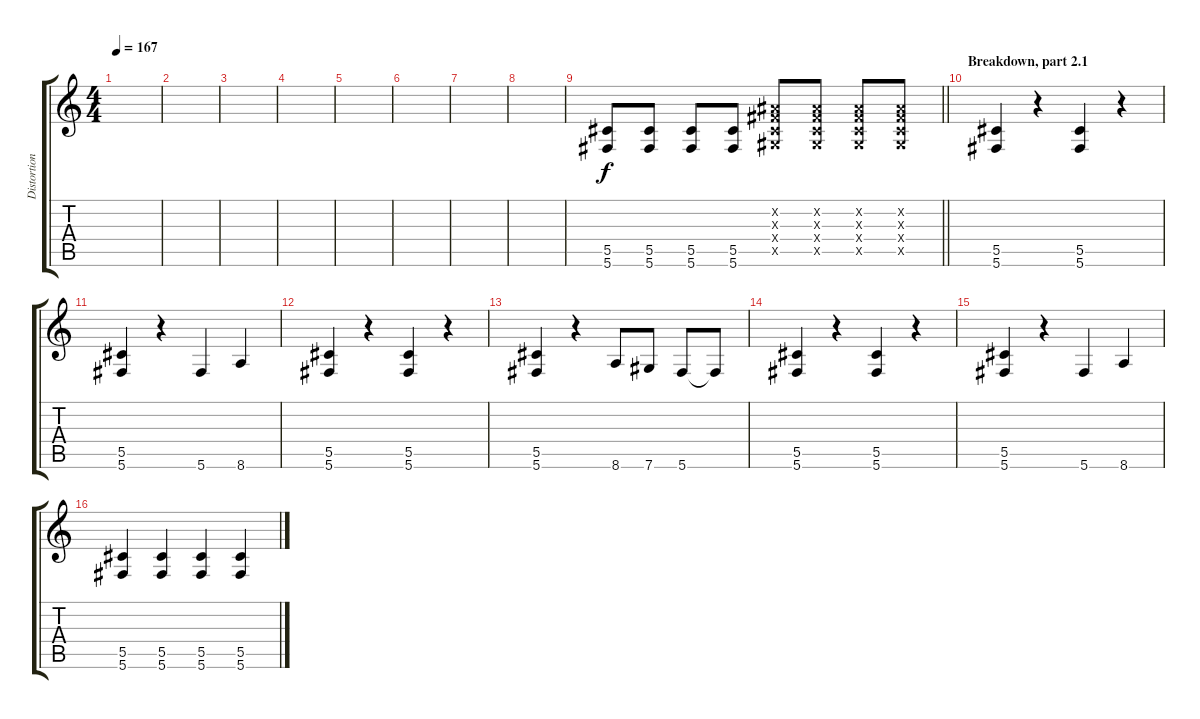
\track ("Distortion Guitar [L]" "Distortion") {instrument distortionguitar}
\staff {score tabs}
\tuning (Eb4 Bb3 Gb3 Db3 Ab2 Db2) {hide}
\ts (4 4)
\tempo 167
\clef g2
\ks c
|
|
|
|
|
|
|
|
\barLineRight lightlight
(5.5 5.6).8 (5.5 5.6).8 (5.5 5.6).8 (5.5 5.6).8 (0.2{x} 0.3{x} 0.4{x} 0.5{x}).8 (0.2{x} 0.3{x} 0.4{x} 0.5{x}).8 (0.2{x} 0.3{x} 0.4{x} 0.5{x}).8 (0.2{x} 0.3{x} 0.4{x} 0.5{x}).8 |
\section ("" "Breakdown, part 2.1")
(5.5 5.6).4 r.4 (5.5 5.6).4 r.4 |
(5.5 5.6).4 r.4 5.6.4 8.6.4 |
(5.5 5.6).4 r.4 (5.5 5.6).4 r.4 |
(5.5 5.6).4 r.4 8.6.8 7.6.8 5.6.8 5.6{t}.8 |
(5.5 5.6).4 r.4 (5.5 5.6).4 r.4 |
(5.5 5.6).4 r.4 5.6.4 8.6.4 |
(5.5 5.6).4 (5.5 5.6).4 (5.5 5.6).4 (5.5 5.6).4
